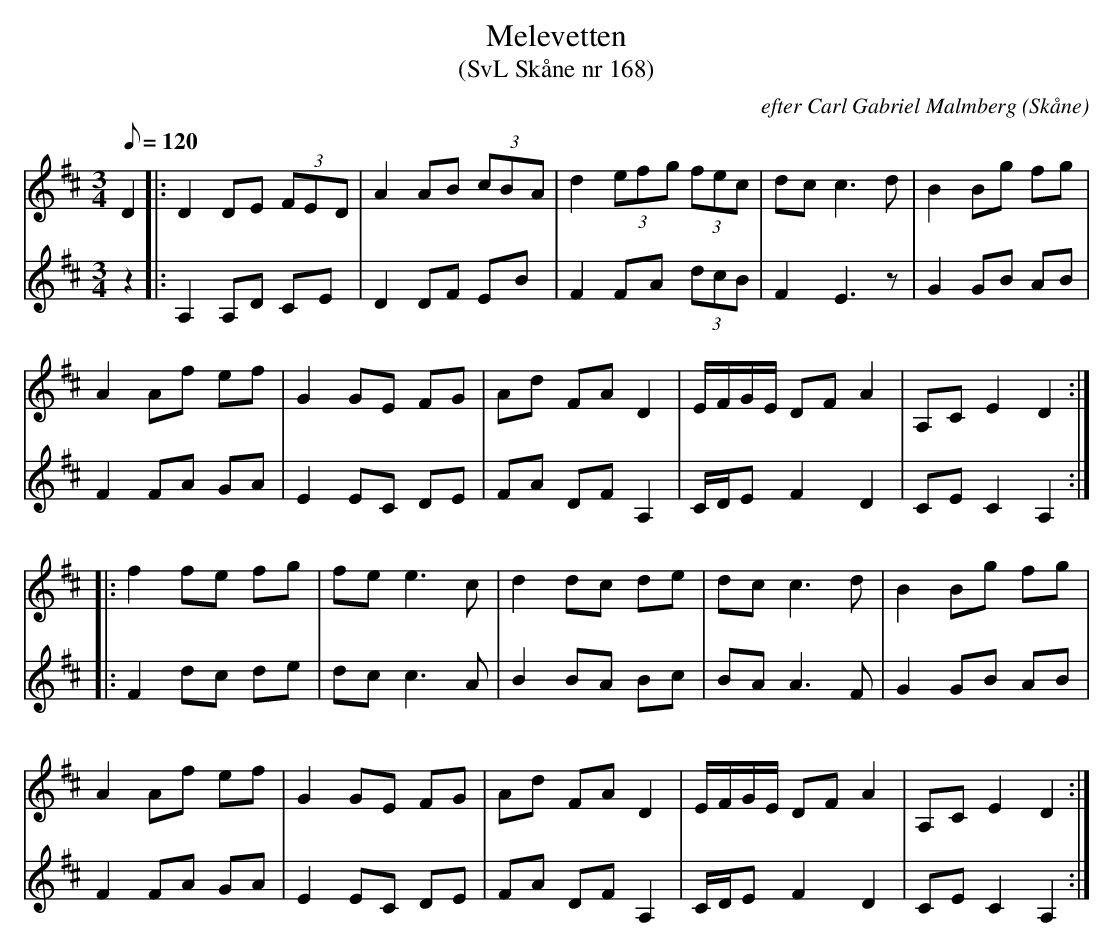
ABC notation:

X:1
T:Melevetten
T:(SvL Skåne nr 168)
C:efter Carl Gabriel Malmberg
M:3/4
L:1/8
O:Skåne
Q:120
K:D
V:1
D2 |: D2 DE (3FED | A2 AB (3cBA | d2 (3efg (3fec | dc c3 d | B2 Bg fg |
 A2 Af ef | G2 GE FG | Ad FA D2 | E/2F/2G/2E/2 DF A2 | A,C E2 D2 ::
f2 fe fg | fe e3 c | d2 dc de | dc c3 d | B2 Bg fg |
 A2 Af ef | G2 GE FG | Ad FA D2 | E/2F/2G/2E/2 DF A2 | A,C E2 D2 :|
V:2
z2 |: A,2 A,D CE | D2 DF EB | F2 FA (3dcB | F2 E3 z | G2 GB AB |
 F2 FA GA | E2 EC DE | FA DF A,2 | C/2D/2E F2 D2 | CE C2 A,2 ::
F2 dc de | dc c3 A | B2 BA Bc | BA A3 F |G2 GB AB |
 F2 FA GA | E2 EC DE | FA DF A,2 | C/2D/2E F2 D2 | CE C2 A,2 :|
